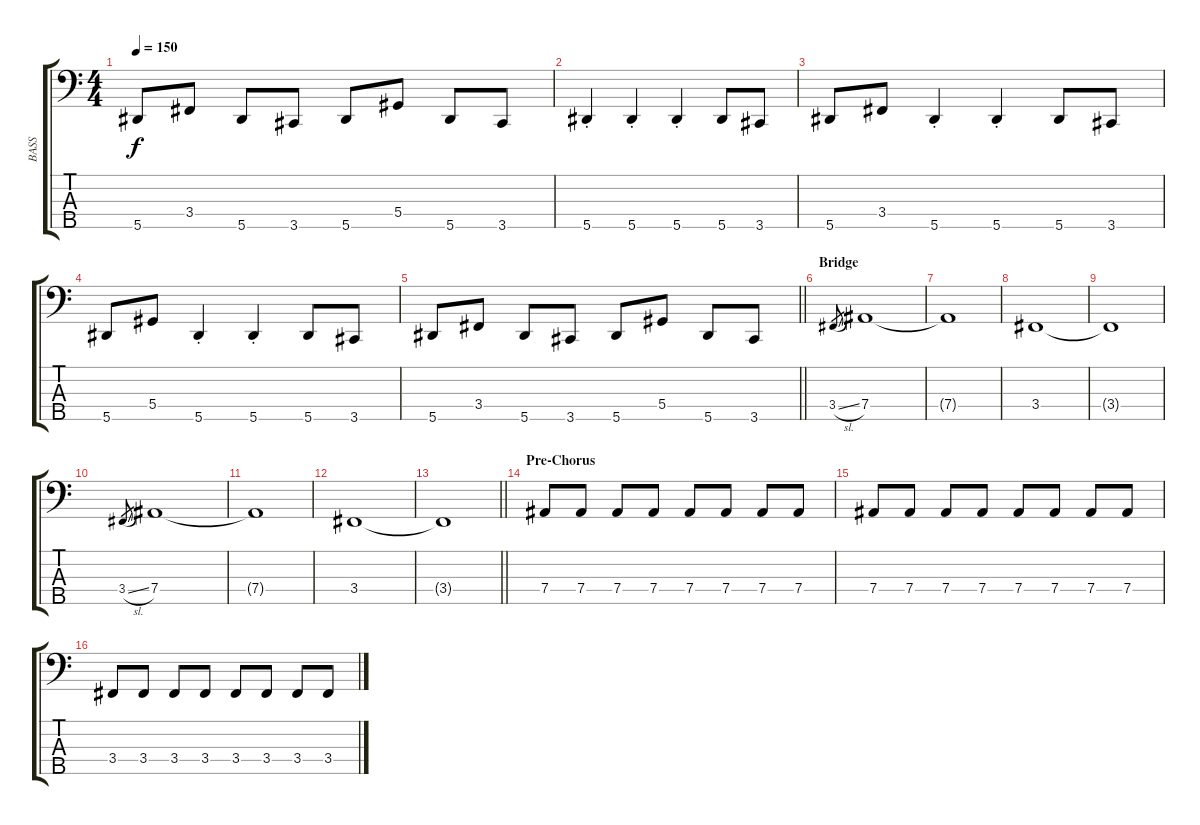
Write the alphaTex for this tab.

\track ("BASS" "BASS") {instrument electricbassfinger}
\staff {score tabs}
\tuning (Gb2 Db2 Ab1 Eb1 Bb0) {hide}
\ts (4 4)
\tempo 150
\clef f4
\ks c
5.5.8{dy f} 3.4.8 5.5.8 3.5.8 5.5.8 5.4.8 5.5.8 3.5.8 |
5.5{st}.4 5.5{st}.4 5.5{st}.4 5.5.8 3.5.8 |
5.5.8 3.4.8 5.5{st}.4 5.5{st}.4 5.5.8 3.5.8 |
5.5.8 5.4.8 5.5{st}.4 5.5{st}.4 5.5.8 3.5.8 |
\barLineRight lightlight
5.5.8 3.4.8 5.5.8 3.5.8 5.5.8 5.4.8 5.5.8 3.5.8 |
\section ("" "Bridge")
3.4{sl}.8{gr} 7.4.1 |
7.4{t}.1 |
3.4.1 |
3.4{t}.1 |
3.4{sl}.8{gr} 7.4.1 |
7.4{t}.1 |
3.4.1 |
\barLineRight lightlight
3.4{t}.1 |
\section ("" "Pre-Chorus")
7.4.8 7.4.8 7.4.8 7.4.8 7.4.8 7.4.8 7.4.8 7.4.8 |
7.4.8 7.4.8 7.4.8 7.4.8 7.4.8 7.4.8 7.4.8 7.4.8 |
3.4.8 3.4.8 3.4.8 3.4.8 3.4.8 3.4.8 3.4.8 3.4.8
